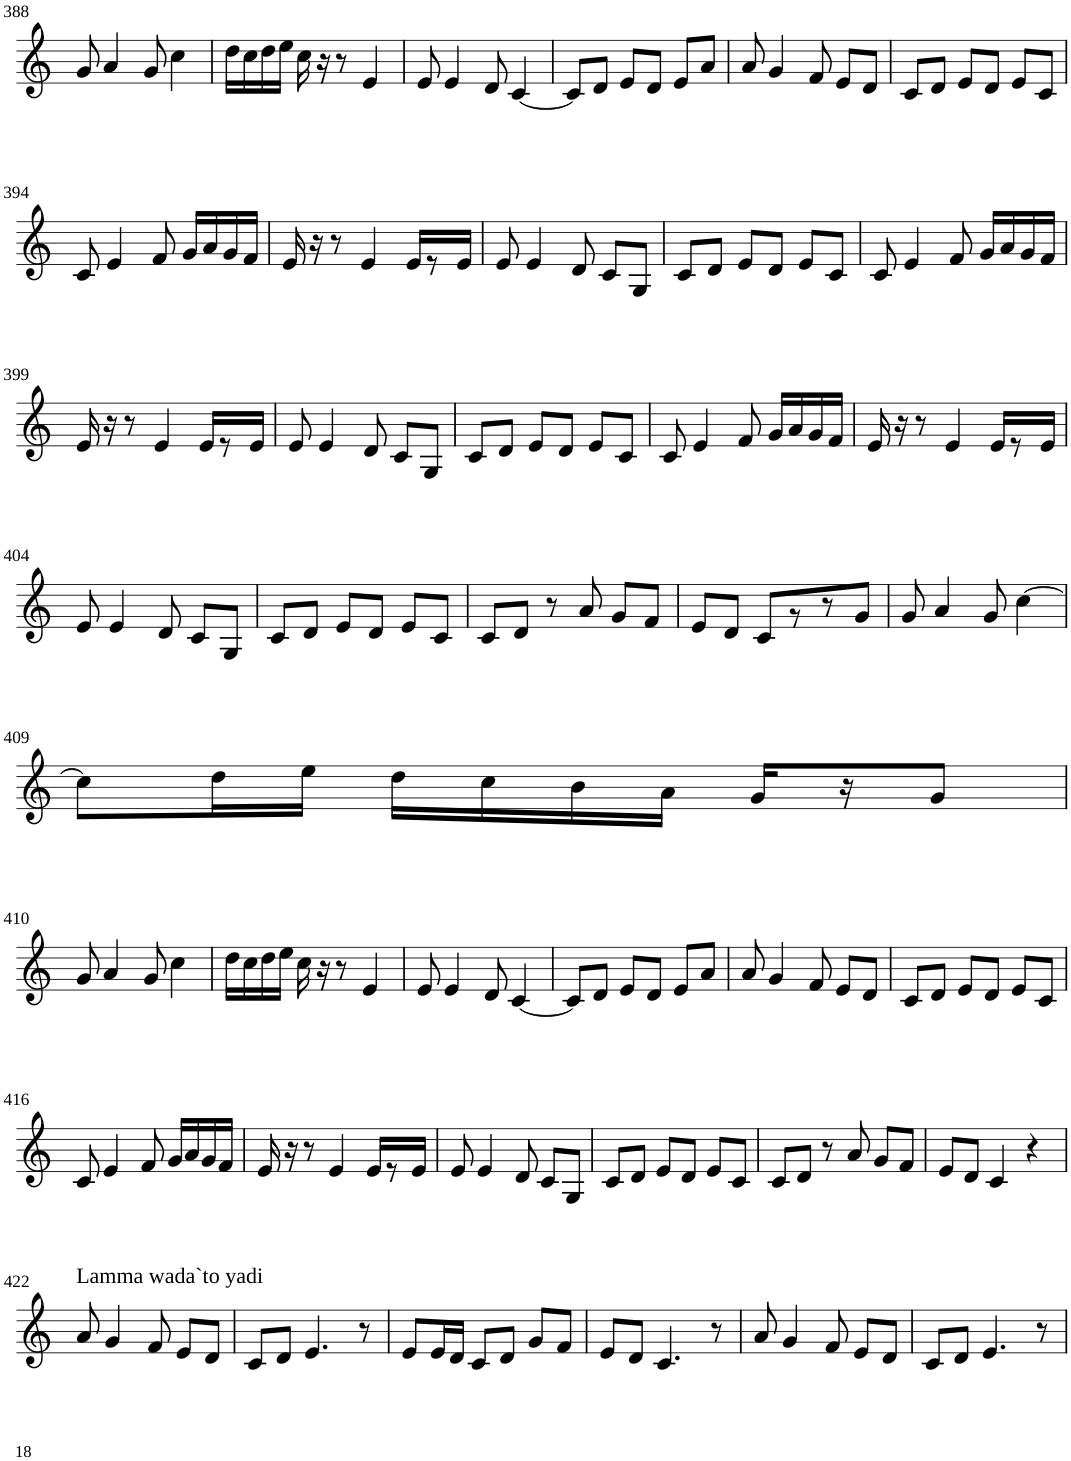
**kern
*part1
*staff1
*I"Violin
!!LO:PB:g=z
*clefG2
*k[]
*M3/4
=388
8g/
4a/
8g/
4cc\
=389
16dd\LL
16cc\
16dd\
16ee\JJ
16cc\
16r
8r
4e/
=390
8e/
4e/
8d/
[4c/
=391
8c/L]
8d/J
8e/L
8d/J
8e/L
8a/J
=392
8a/
4g/
8f/
8e/L
8d/J
=393
8c/L
8d/J
8e/L
8d/J
8e/L
8c/J
!!LO:LB:g=z
=394
8c/
4e/
8f/
16g/LL
16a/
16g/
16f/JJ
=395
16e/
16r
8r
4e/
16e/KL
8r
16e/Jk
=396
8e/
4e/
8d/
8c/L
8G/J
=397
8c/L
8d/J
8e/L
8d/J
8e/L
8c/J
=398
8c/
4e/
8f/
16g/LL
16a/
16g/
16f/JJ
!!LO:LB:g=z
=399
16e/
16r
8r
4e/
16e/KL
8r
16e/Jk
=400
8e/
4e/
8d/
8c/L
8G/J
=401
8c/L
8d/J
8e/L
8d/J
8e/L
8c/J
=402
8c/
4e/
8f/
16g/LL
16a/
16g/
16f/JJ
=403
16e/
16r
8r
4e/
16e/KL
8r
16e/Jk
!!LO:LB:g=z
=404
8e/
4e/
8d/
8c/L
8G/J
=405
8c/L
8d/J
8e/L
8d/J
8e/L
8c/J
=406
8c/L
8d/J
8r
8a/
8g/L
8f/J
=407
8e/L
8d/J
8c/L
8r
8r
8g/J
=408
8g/
4a/
8g/
[4cc\
!!LO:LB:g=z
=409
8cc\L]
16dd\L
16ee\JJ
16dd\LL
16cc\
16b\
16a\JJ
16g/LL
16r
8g/J
!!LO:LB:g=z
=410
8g/
4a/
8g/
4cc\
=411
16dd\LL
16cc\
16dd\
16ee\JJ
16cc\
16r
8r
4e/
=412
8e/
4e/
8d/
[4c/
=413
8c/L]
8d/J
8e/L
8d/J
8e/L
8a/J
=414
8a/
4g/
8f/
8e/L
8d/J
=415
8c/L
8d/J
8e/L
8d/J
8e/L
8c/J
!!LO:LB:g=z
=416
8c/
4e/
8f/
16g/LL
16a/
16g/
16f/JJ
=417
16e/
16r
8r
4e/
16e/KL
8r
16e/Jk
=418
8e/
4e/
8d/
8c/L
8G/J
=419
8c/L
8d/J
8e/L
8d/J
8e/L
8c/J
=420
8c/L
8d/J
8r
8a/
8g/L
8f/J
=421
8e/L
8d/J
4c/
4r
!!LO:LB:g=z
=422
!LO:TX:a:t=Lamma wada`to yadi
8a/
4g/
8f/
8e/L
8d/J
=423
8c/L
8d/J
4.e/
8r
=424
8e/L
16e/L
16d/JJ
8c/L
8d/J
8g/L
8f/J
=425
8e/L
8d/J
4.c/
8r
=426
8a/
4g/
8f/
8e/L
8d/J
=427
8c/L
8d/J
4.e/
8r
=
*-
